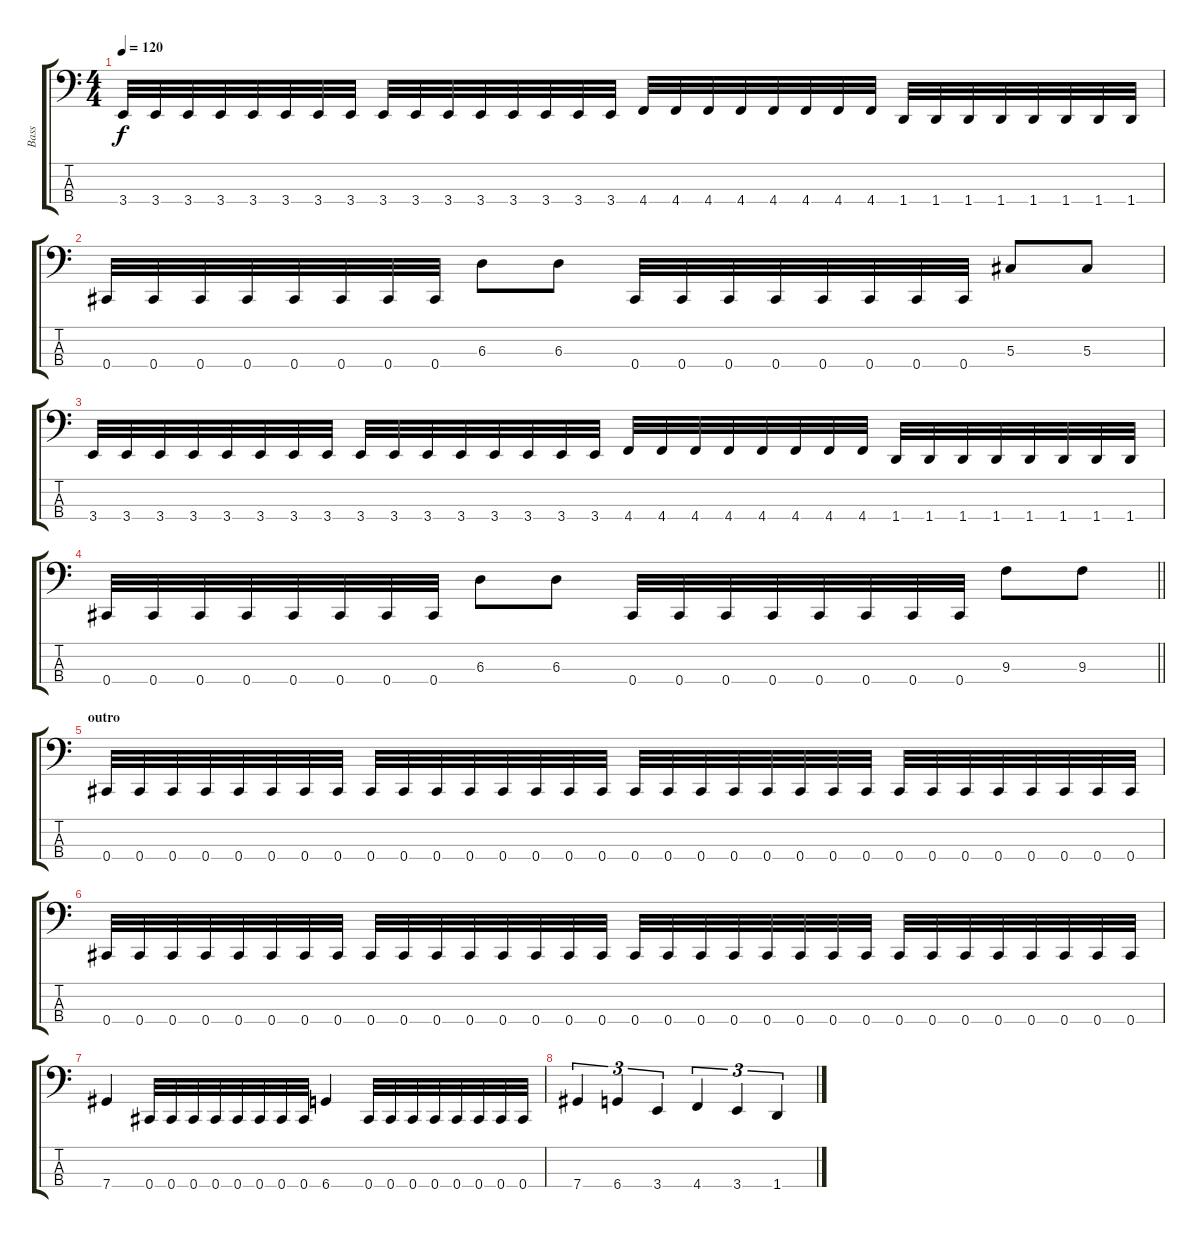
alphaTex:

\track ("Bass" "Bass") {instrument electricbasspick}
\staff {score tabs}
\tuning (Gb2 Db2 Ab1 Db1) {hide}
\ts (4 4)
\tempo 120
\clef f4
\ks c
3.4.32{dy f} 3.4.32 3.4.32 3.4.32 3.4.32 3.4.32 3.4.32 3.4.32 3.4.32 3.4.32 3.4.32 3.4.32 3.4.32 3.4.32 3.4.32 3.4.32 4.4.32 4.4.32 4.4.32 4.4.32 4.4.32 4.4.32 4.4.32 4.4.32 1.4.32 1.4.32 1.4.32 1.4.32 1.4.32 1.4.32 1.4.32 1.4.32 |
0.4.32 0.4.32 0.4.32 0.4.32 0.4.32 0.4.32 0.4.32 0.4.32 6.3.8 6.3.8 0.4.32 0.4.32 0.4.32 0.4.32 0.4.32 0.4.32 0.4.32 0.4.32 5.3.8 5.3.8 |
3.4.32 3.4.32 3.4.32 3.4.32 3.4.32 3.4.32 3.4.32 3.4.32 3.4.32 3.4.32 3.4.32 3.4.32 3.4.32 3.4.32 3.4.32 3.4.32 4.4.32 4.4.32 4.4.32 4.4.32 4.4.32 4.4.32 4.4.32 4.4.32 1.4.32 1.4.32 1.4.32 1.4.32 1.4.32 1.4.32 1.4.32 1.4.32 |
\barLineRight lightlight
0.4.32 0.4.32 0.4.32 0.4.32 0.4.32 0.4.32 0.4.32 0.4.32 6.3.8 6.3.8 0.4.32 0.4.32 0.4.32 0.4.32 0.4.32 0.4.32 0.4.32 0.4.32 9.3.8 9.3.8 |
\section ("" "outro")
0.4.32 0.4.32 0.4.32 0.4.32 0.4.32 0.4.32 0.4.32 0.4.32 0.4.32 0.4.32 0.4.32 0.4.32 0.4.32 0.4.32 0.4.32 0.4.32 0.4.32 0.4.32 0.4.32 0.4.32 0.4.32 0.4.32 0.4.32 0.4.32 0.4.32 0.4.32 0.4.32 0.4.32 0.4.32 0.4.32 0.4.32 0.4.32 |
0.4.32 0.4.32 0.4.32 0.4.32 0.4.32 0.4.32 0.4.32 0.4.32 0.4.32 0.4.32 0.4.32 0.4.32 0.4.32 0.4.32 0.4.32 0.4.32 0.4.32 0.4.32 0.4.32 0.4.32 0.4.32 0.4.32 0.4.32 0.4.32 0.4.32 0.4.32 0.4.32 0.4.32 0.4.32 0.4.32 0.4.32 0.4.32 |
7.4.4 0.4.32 0.4.32 0.4.32 0.4.32 0.4.32 0.4.32 0.4.32 0.4.32 6.4.4 0.4.32 0.4.32 0.4.32 0.4.32 0.4.32 0.4.32 0.4.32 0.4.32 |
7.4.4{tu (3 2)} 6.4.4{tu (3 2)} 3.4.4{tu (3 2)} 4.4.4{tu (3 2)} 3.4.4{tu (3 2)} 1.4.4{tu (3 2)}
